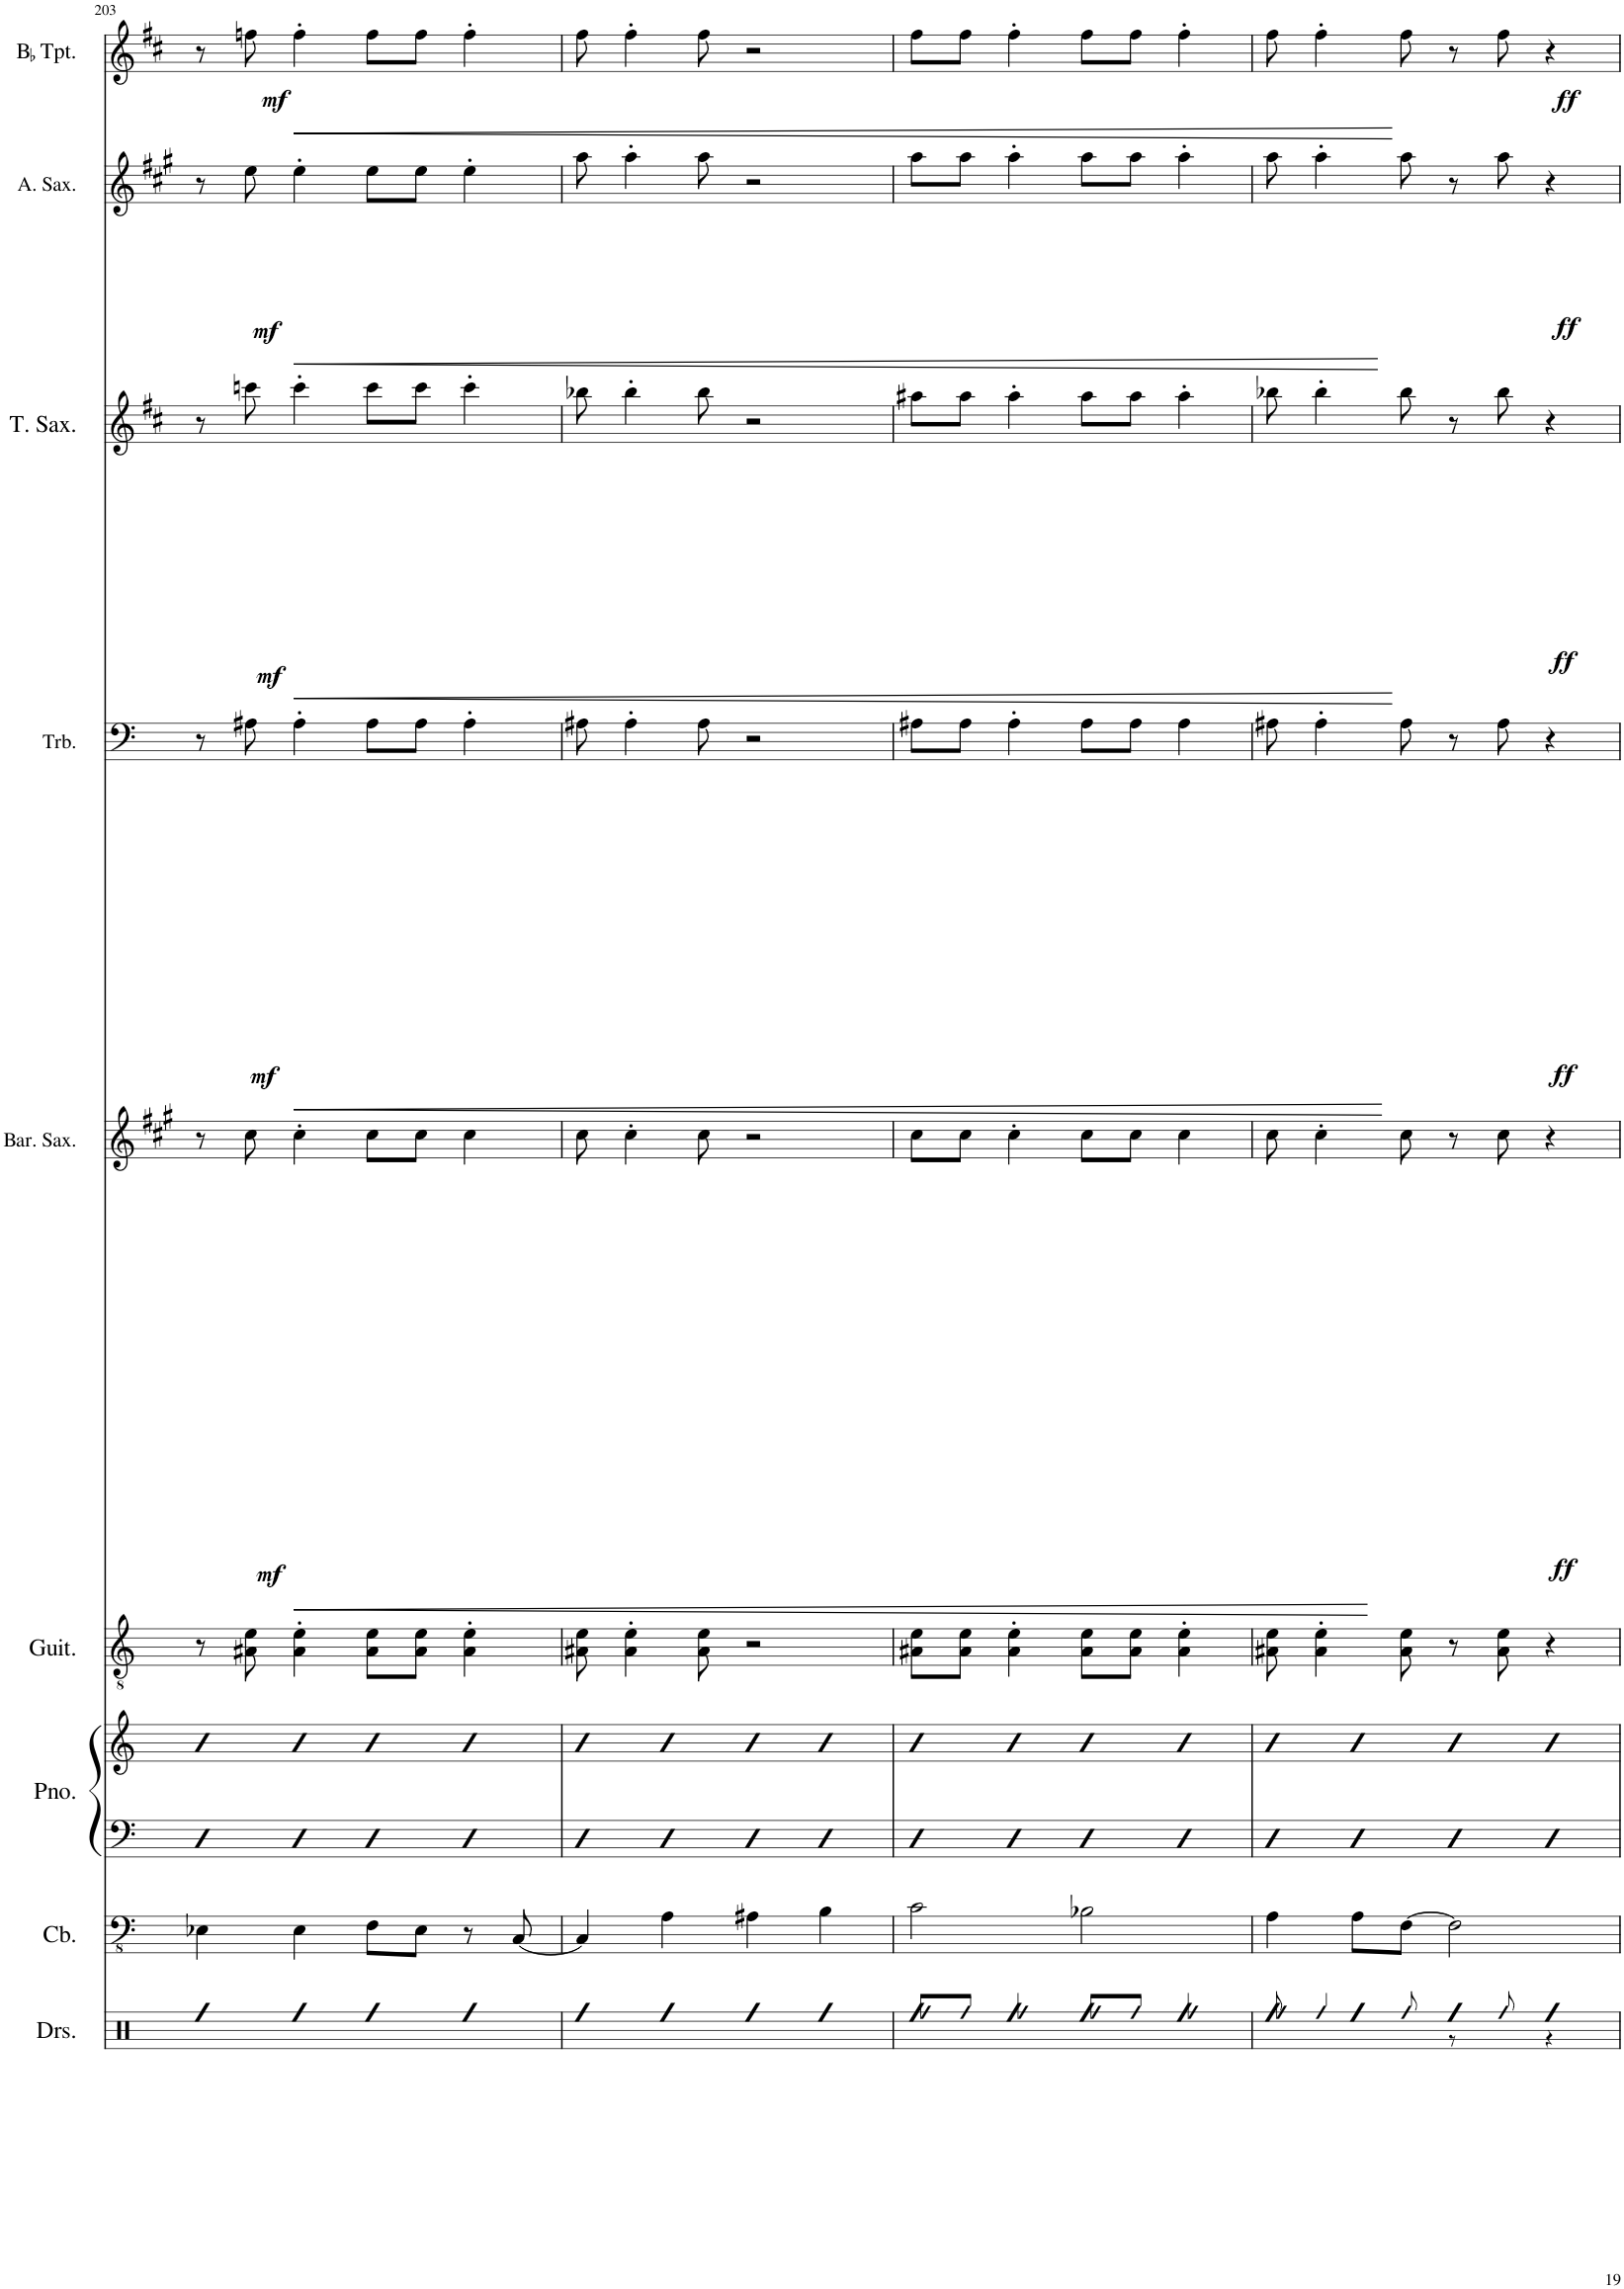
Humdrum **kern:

**kern	**kern	**kern	**kern	**kern	**kern	**dynam	**kern	**dynam	**kern	**dynam	**kern	**dynam	**kern	**dynam
*part9	*part8	*part7	*part7	*part6	*part5	*part5	*part4	*part4	*part3	*part3	*part2	*part2	*part1	*part1
*staff10	*staff9	*staff8	*staff7	*staff6	*staff5	*staff5	*staff4	*staff4	*staff3	*staff3	*staff2	*staff2	*staff1	*staff1
*I"Drumset	*I"Double Bass	*I"Piano	*	*I"Guitar	*I"Baritone Saxophone	*	*I"Trombone	*	*I"Tenor Saxophone	*	*I"Alto Saxophone	*	*I"BaccidentalFlat Trumpet	*
*I'Drs.	*	*I'Pno.	*	*I'Guit.	*I'Bar. Sax.	*	*I'Trb.	*	*I'T. Sax.	*	*I'A. Sax.	*	*I'BaccidentalFlat Tpt.	*
!!LO:PB:g=z
*clefX	*clefFv4	*clefF4	*clefG2	*clefGv2	*clefG2	*	*clefF4	*	*clefG2	*	*clefG2	*	*clefG2	*
*	*	*	*	*	*Trd12c21	*	*	*	*Trd8c14	*	*Trd5c9	*	*Trd1c2	*
*k[]	*k[]	*k[]	*k[]	*k[]	*k[f#c#g#]	*	*k[]	*	*k[f#c#]	*	*k[f#c#g#]	*	*k[f#c#]	*
*M4/4	*M4/4	*M4/4	*M4/4	*M4/4	*M4/4	*	*M4/4	*	*M4/4	*	*M4/4	*	*M4/4	*
=203	=203	=203	=203	=203	=203	=203	=203	=203	=203	=203	=203	=203	=203	=203
!	!	!	!	!	!	!LO:DY:b	!	!LO:DY:b	!	!LO:DY:b	!	!LO:DY:b	!	!LO:DY:b
4Rff	4EE-X\	4D	4b	8r	8r	mf	8r	mf	8r	mf	8r	mf	8r	mf
.	.	.	.	8A#X\ 8e\	8cc#\	.	8A#X\	.	8cccn\	.	8ee\	.	8ffn\	.
!	!	!	!	!	!	!LO:HP:b	!	!LO:HP:b	!	!LO:HP:b	!	!LO:HP:b	!	!LO:HP:b
4Rff	4EE-\	4D	4b	4A#\' 4e\'	4cc#'\	<	4A#'\	<	4ccc'\	<	4ee'\	<	4ff'\	<
4Rff	8FF\L	4D	4b	8A#\ 8e\L	8cc#\L	.	8A#\L	.	8ccc\L	.	8ee\L	.	8ff\L	.
.	8EE-\J	.	.	8A#\ 8e\J	8cc#\J	.	8A#\J	.	8ccc\J	.	8ee\J	.	8ff\J	.
4Rff	8r	4D	4b	4A#\' 4e\'	4cc#\	.	4A#'\	.	4ccc'\	.	4ee'\	.	4ff'\	.
.	[8CC/	.	.	.	.	.	.	.	.	.	.	.	.	.
.	.	.	.	.	.	[	.	[	.	[	.	[	.	[
=204	=204	=204	=204	=204	=204	=204	=204	=204	=204	=204	=204	=204	=204	=204
4Rff	4CC/]	4D	4b	8A#X\ 8e\	8cc#\	.	8A#X\	.	8bb-X\	.	8aa\	.	8ff#\	.
.	.	.	.	4A#\' 4e\'	4cc#'\	.	4A#'\	.	4bb-'\	.	4aa'\	.	4ff#'\	.
4Rff	4AA\	4D	4b	.	.	.	.	.	.	.	.	.	.	.
.	.	.	.	8A#\ 8e\	8cc#\	.	8A#\	.	8bb-\	.	8aa\	.	8ff#\	.
4Rff	4AA#X\	4D	4b	2r	2r	.	2r	.	2r	.	2r	.	2r	.
4Rff	4BB\	4D	4b	.	.	.	.	.	.	.	.	.	.	.
=205	=205	=205	=205	=205	=205	=205	=205	=205	=205	=205	=205	=205	=205	=205
*^	*	*	*	*	*	*	*	*	*	*	*	*	*	*
4Rff	8Rff!/L	2C\	4D	4b	8A#X\ 8e\L	8cc#\L	.	8A#X\L	.	8aa#X\L	.	8aa\L	.	8ff#\L	.
.	8Rff!/J	.	.	.	8A#\ 8e\J	8cc#\J	.	8A#\J	.	8aa#\J	.	8aa\J	.	8ff#\J	.
4Rff	4Rff!/	.	4D	4b	4A#\' 4e\'	4cc#'\	.	4A#'\	.	4aa#'\	.	4aa'\	.	4ff#'\	.
4Rff	8Rff!/L	2BB-X\	4D	4b	8A#\ 8e\L	8cc#\L	.	8A#\L	.	8aa#\L	.	8aa\L	.	8ff#\L	.
.	8Rff!/J	.	.	.	8A#\ 8e\J	8cc#\J	.	8A#\J	.	8aa#\J	.	8aa\J	.	8ff#\J	.
4Rff	4Rff!/	.	4D	4b	4A#\' 4e\'	4cc#\	.	4A#\	.	4aa#'\	.	4aa'\	.	4ff#'\	.
=206	=206	=206	=206	=206	=206	=206	=206	=206	=206	=206	=206	=206	=206	=206	=206
4Rff	8Rff!/	4AA\	4D	4b	8A#X\ 8e\	8cc#\	.	8A#X\	.	8bb-X\	.	8aa\	.	8ff#\	.
.	4Rff!/	.	.	.	4A#\' 4e\'	4cc#'\	.	4A#'\	.	4bb-'\	.	4aa'\	.	4ff#'\	.
4Rff	.	8AA\L	4D	4b	.	.	.	.	.	.	.	.	.	.	.
!	!	!	!	!	!	!	!LO:DY:b	!	!LO:DY:b	!	!LO:DY:b	!	!LO:DY:b	!	!LO:DY:b
.	8Rff!/	[8FF\J	.	.	8A#\ 8e\	8cc#\	ff	8A#\	ff	8bb-\	ff	8aa\	ff	8ff#\	ff
4Rff	8r	2FF\]	4D	4b	8r	8r	.	8r	.	8r	.	8r	.	8r	.
.	8Rff!/	.	.	.	8A#\ 8e\	8cc#\	.	8A#\	.	8bb-\	.	8aa\	.	8ff#\	.
4Rff	4r	.	4D	4b	4r	4r	.	4r	.	4r	.	4r	.	4r	.
*v	*v	*	*	*	*	*	*	*	*	*	*	*	*	*	*
=	=	=	=	=	=	=	=	=	=	=	=	=	=	=
*-	*-	*-	*-	*-	*-	*-	*-	*-	*-	*-	*-	*-	*-	*-
